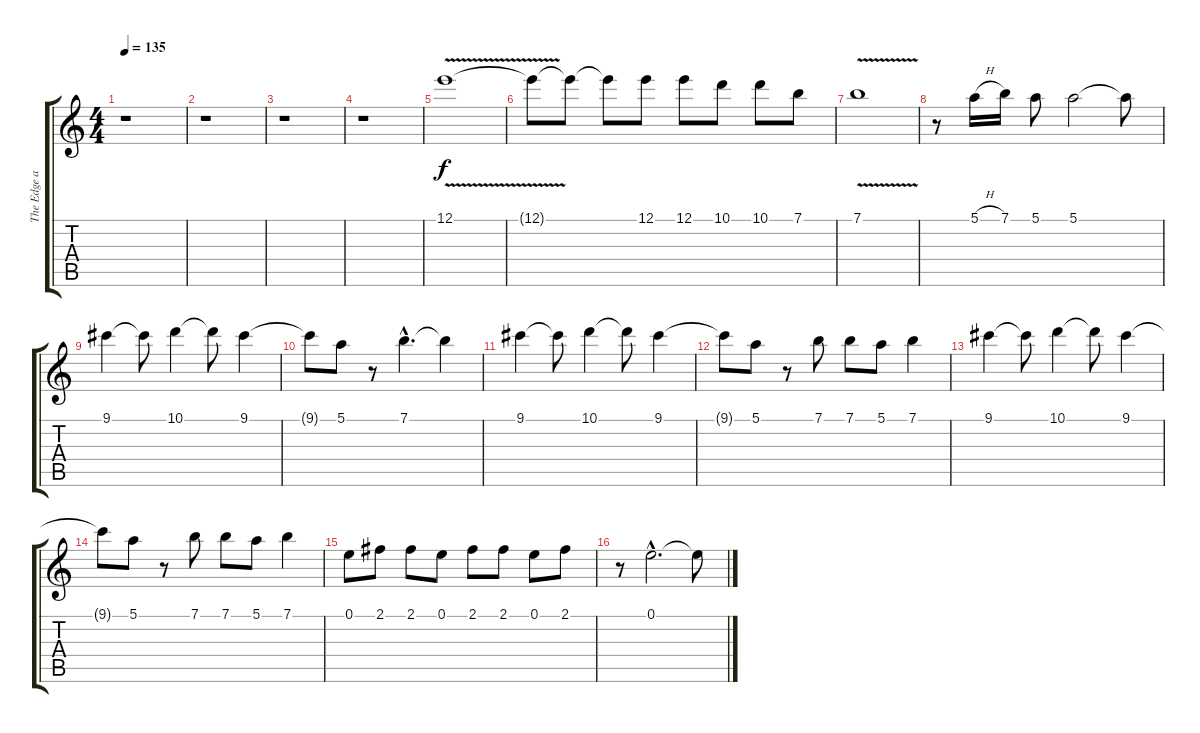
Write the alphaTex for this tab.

\track ("The Edge again" "The Edge a") {instrument distortionguitar}
\staff {score tabs}
\tuning (E4 B3 G3 D3 A2 E2) {hide}
\ts (4 4)
\tempo 135
\clef g2
\ks c
r.1{dy f} |
r.1 |
r.1 |
r.1 |
12.1{v}.1{volume 16} |
12.1{t}.8 12.1{t}.8 12.1{t}.8 12.1.8 12.1.8 10.1.8 10.1.8 7.1.8 |
7.1{v}.1 |
r.8 5.1{h}.16 7.1.16 5.1.8 5.1.2 5.1{t}.8 |
9.1.4 9.1{t}.8 10.1.4 10.1{t}.8 9.1.4 |
9.1{t}.8 5.1.8 r.8 7.1{hac}.4{d} 7.1{t}.4 |
9.1.4 9.1{t}.8 10.1.4 10.1{t}.8 9.1.4 |
9.1{t}.8 5.1.8 r.8 7.1.8 7.1.8 5.1.8 7.1.4 |
9.1.4 9.1{t}.8 10.1.4 10.1{t}.8 9.1.4 |
9.1{t}.8 5.1.8 r.8 7.1.8 7.1.8 5.1.8 7.1.4 |
0.1.8 2.1.8 2.1.8 0.1.8 2.1.8 2.1.8 0.1.8 2.1.8 |
r.8 0.1{hac}.2{d} 0.1{t}.8
